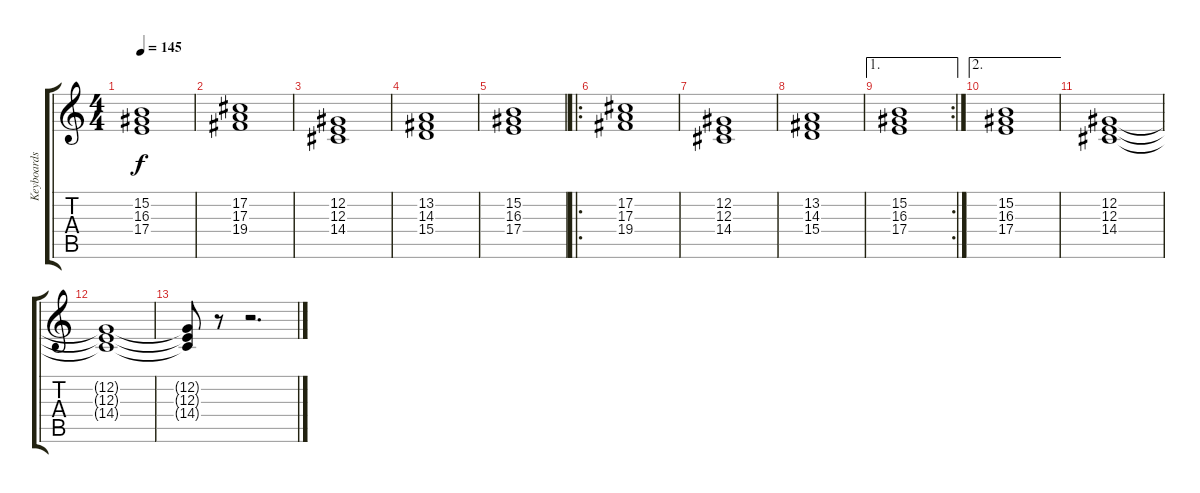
\track ("Keyboards 3" "Keyboards ") {instrument stringensemble1}
\staff {score tabs}
\tuning (Db4 Ab3 E3 B2 Gb2 Db2) {hide}
\ts (4 4)
\tempo 145
\clef g2
\ks c
(15.2 16.3 17.4).1{dy f} |
(17.2 17.3 19.4).1 |
(12.2 12.3 14.4).1 |
(13.2 14.3 15.4).1 |
(15.2 16.3 17.4).1 |
\ro
(17.2 17.3 19.4).1 |
(12.2 12.3 14.4).1 |
(13.2 14.3 15.4).1 |
\ae 1
\rc 2
(15.2 16.3 17.4).1 |
\ae 2
(15.2 16.3 17.4).1 |
(12.2 12.3 14.4).1 |
(12.2{t} 12.3{t} 14.4{t}).1 |
(12.2{t} 12.3{t} 14.4{t}).8 r.8 r.2{d}
